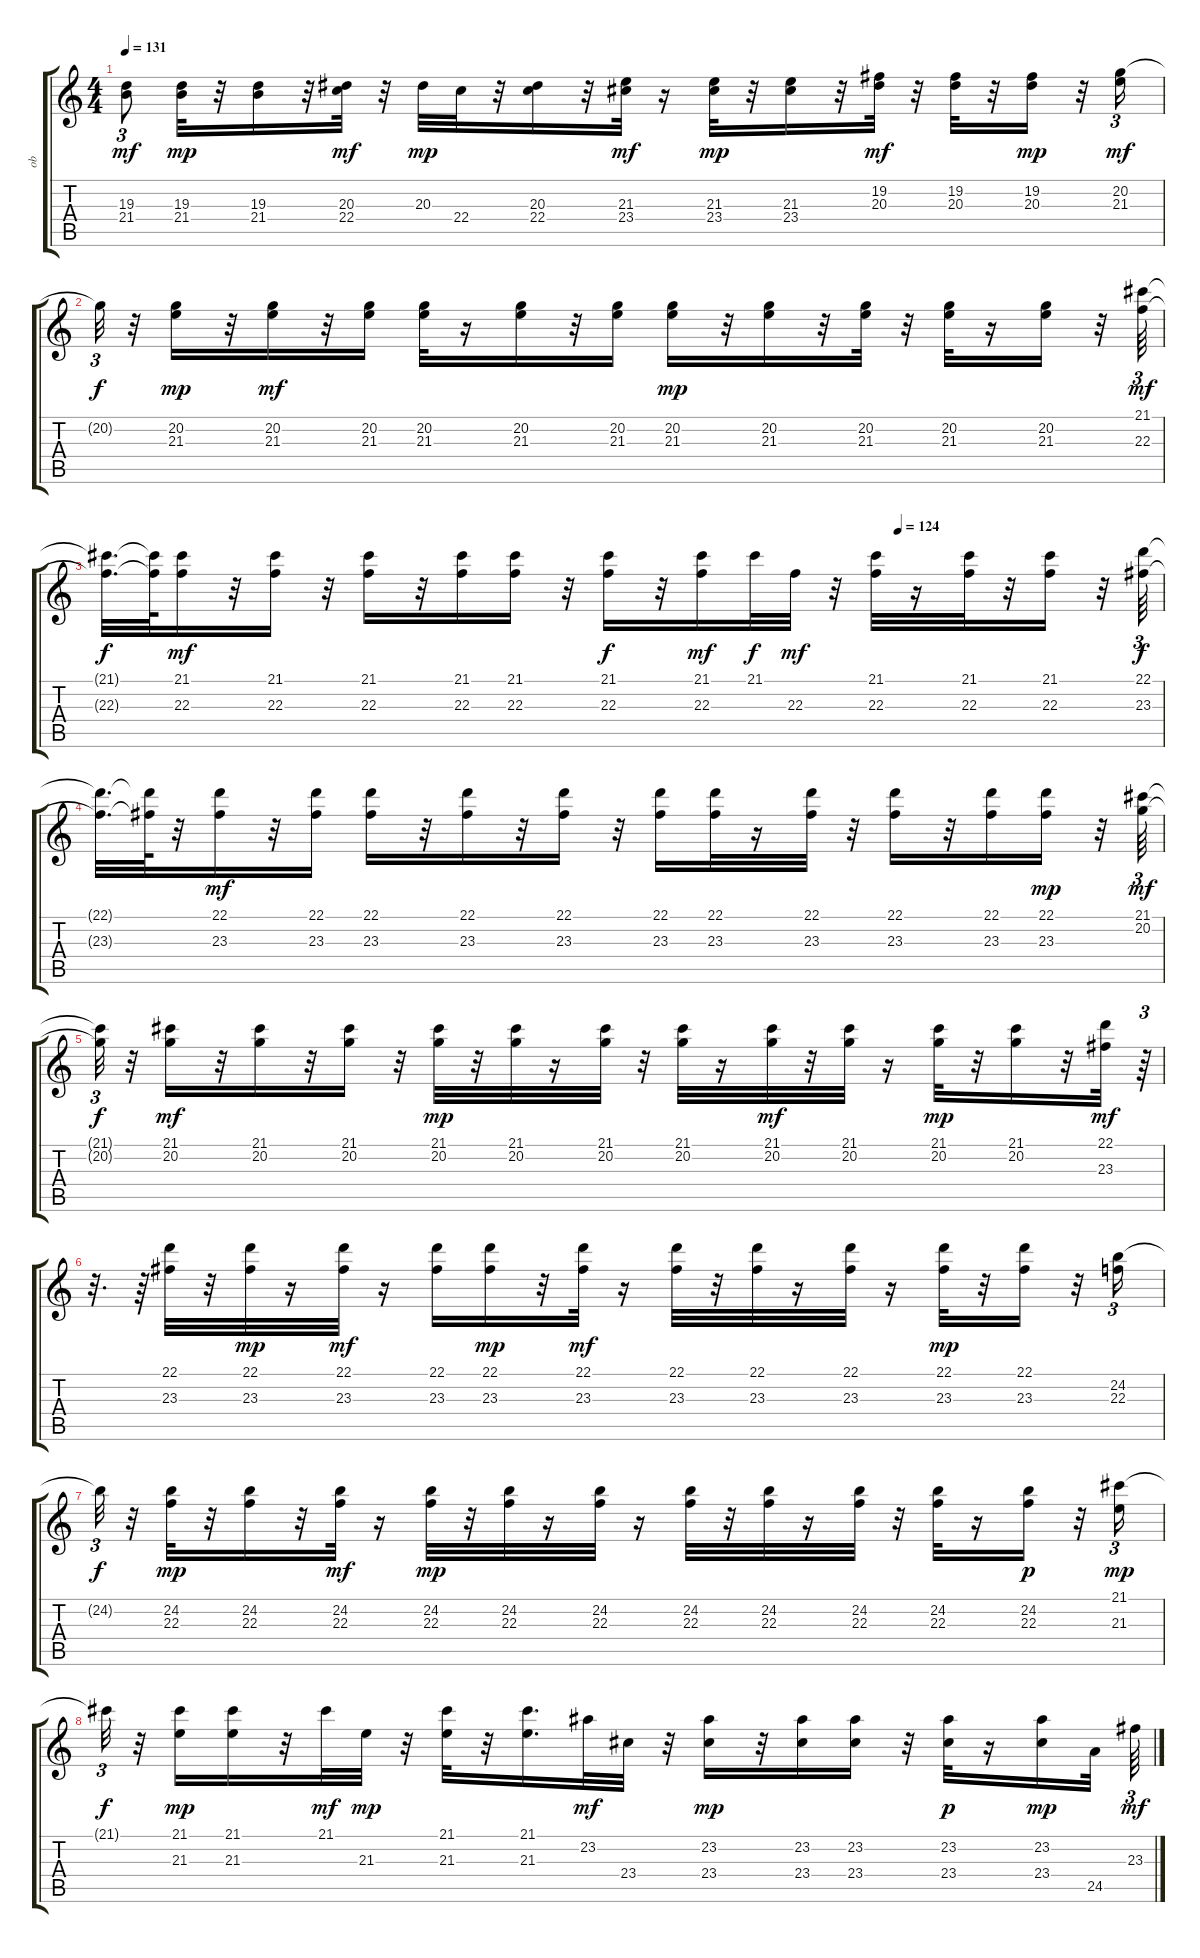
\track ("ob" "ob") {instrument oboe}
\staff {score tabs}
\tuning (E4 B3 G3 D3 A2 E2) {hide}
\ts (4 4)
\tempo 131
\clef g2
\ks c
(19.3 21.4).8{tu (3 2) dy mf} (19.3 21.4).32{dy mp} r.32 (19.3 21.4).16 r.32 (20.3 22.4).32{dy mf} r.32 20.3.32{dy mp} 22.4.32 r.32 (20.3 22.4).16 r.32 (21.3 23.4).32{dy mf} r.16 (21.3 23.4).32{dy mp} r.32 (21.3 23.4).16 r.32 (19.2 20.3).32{dy mf} r.32 (19.2 20.3).32 r.32 (19.2 20.3).16{dy mp} r.32 (20.2 21.3).16{tu (3 2) dy mf} |
20.2{t}.32{tu (3 2) dy f} r.32 (20.2 21.3).16{dy mp} r.32 (20.2 21.3).16{dy mf} r.32 (20.2 21.3).16 (20.2 21.3).32 r.16 (20.2 21.3).16 r.32 (20.2 21.3).16 (20.2 21.3).16{dy mp} r.32 (20.2 21.3).16 r.32 (20.2 21.3).32 r.32 (20.2 21.3).32 r.16 (20.2 21.3).16 r.32 (21.1 22.3).64{tu (3 2) dy mf} |
\tempo (124 0.75)
(21.1{t} 22.3{t}).32{d dy f} (21.1{t} 22.3{t}).64 (21.1 22.3).16{dy mf} r.32 (21.1 22.3).16 r.32 (21.1 22.3).16 r.32 (21.1 22.3).16 (21.1 22.3).16 r.32 (21.1 22.3).16{dy f} r.32 (21.1 22.3).16{dy mf} 21.1.32{dy f} 22.3.32{dy mf} r.32 (21.1 22.3).32 r.16 (21.1 22.3).32 r.32 (21.1 22.3).16 r.32 (22.1 23.3).64{tu (3 2) dy f} |
(22.1{t} 23.3{t}).32{d} (22.1{t} 23.3{t}).64 r.32 (22.1 23.3).16{dy mf} r.32 (22.1 23.3).16 (22.1 23.3).16 r.32 (22.1 23.3).16 r.32 (22.1 23.3).16 r.32 (22.1 23.3).16 (22.1 23.3).32 r.16 (22.1 23.3).32 r.32 (22.1 23.3).16 r.32 (22.1 23.3).16 (22.1 23.3).16{dy mp} r.32 (21.1 20.2).64{tu (3 2) dy mf} |
(21.1{t} 20.2{t}).32{tu (3 2) dy f} r.32 (21.1 20.2).16{dy mf} r.32 (21.1 20.2).16 r.32 (21.1 20.2).16 r.32 (21.1 20.2).32{dy mp} r.32 (21.1 20.2).32 r.16 (21.1 20.2).32 r.32 (21.1 20.2).32 r.16 (21.1 20.2).32{dy mf} r.32 (21.1 20.2).32 r.16 (21.1 20.2).32{dy mp} r.32 (21.1 20.2).16 r.32 (22.1 23.3).32{dy mf} r.64{tu (3 2)} |
r.32{d} r.64 (22.1 23.3).32 r.32 (22.1 23.3).32{dy mp} r.16 (22.1 23.3).32{dy mf} r.16 (22.1 23.3).16 (22.1 23.3).16{dy mp} r.32 (22.1 23.3).32{dy mf} r.16 (22.1 23.3).32 r.32 (22.1 23.3).32 r.16 (22.1 23.3).32 r.16 (22.1 23.3).32{dy mp} r.32 (22.1 23.3).16 r.32 (24.2 22.3).16{tu (3 2)} |
24.2{t}.32{tu (3 2) dy f} r.32 (24.2 22.3).32{dy mp} r.32 (24.2 22.3).16 r.32 (24.2 22.3).32{dy mf} r.16 (24.2 22.3).32{dy mp} r.32 (24.2 22.3).32 r.16 (24.2 22.3).32 r.16 (24.2 22.3).32 r.32 (24.2 22.3).32 r.16 (24.2 22.3).32 r.32 (24.2 22.3).32 r.16 (24.2 22.3).16{dy p} r.32 (21.1 21.3).16{tu (3 2) dy mp} |
21.1{t}.32{tu (3 2) dy f} r.32 (21.1 21.3).16{dy mp} (21.1 21.3).16 r.32 21.1.32{dy mf} 21.3.32{dy mp} r.32 (21.1 21.3).32 r.32 (21.1 21.3).16{d} 23.2.32{dy mf} 23.4.32 r.32 (23.2 23.4).16{dy mp} r.32 (23.2 23.4).16 (23.2 23.4).16 r.32 (23.2 23.4).32{dy p} r.16 (23.2 23.4).16{dy mp} 24.5.32 23.3.64{tu (3 2) dy mf}
